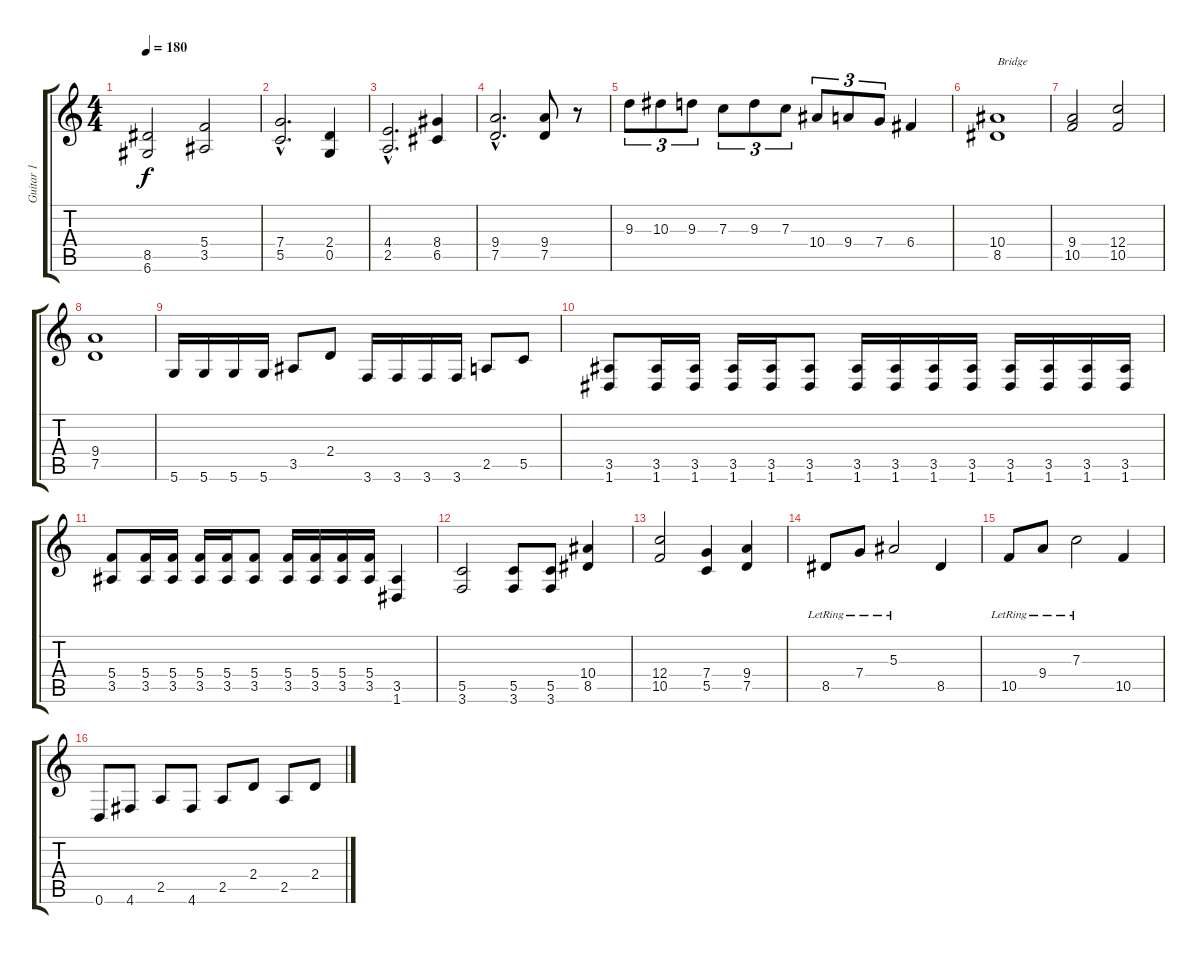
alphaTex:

\track ("Guitar 1" "Guitar 1") {instrument acousticguitarnylon}
\staff {score tabs}
\tuning (D4 A3 F3 C3 G2 D2) {hide}
\ts (4 4)
\tempo 180
\clef g2
\ks c
(8.5 6.6).2{dy f} (5.4 3.5).2 |
(7.4{hac} 5.5{hac}).2{d} (2.4 0.5).4 |
(4.4{hac} 2.5{hac}).2{d} (8.4 6.5).4 |
(9.4{hac} 7.5{hac}).2{d} (9.4 7.5).8 r.8 |
9.3.8{tu (3 2)} 10.3.8{tu (3 2)} 9.3.8{tu (3 2)} 7.3.8{tu (3 2)} 9.3.8{tu (3 2)} 7.3.8{tu (3 2)} 10.4.8{tu (3 2)} 9.4.8{tu (3 2)} 7.4.8{tu (3 2)} 6.4.4 |
(10.4 8.5).1{txt "Bridge"} |
(9.4 10.5).2 (12.4 10.5).2 |
(9.4 7.5).1 |
5.6.16 5.6.16 5.6.16 5.6.16 3.5.8 2.4.8 3.6.16 3.6.16 3.6.16 3.6.16 2.5.8 5.5.8 |
(3.5 1.6).8 (3.5 1.6).16 (3.5 1.6).16 (3.5 1.6).16 (3.5 1.6).16 (3.5 1.6).8 (3.5 1.6).16 (3.5 1.6).16 (3.5 1.6).16 (3.5 1.6).16 (3.5 1.6).16 (3.5 1.6).16 (3.5 1.6).16 (3.5 1.6).16 |
(5.4 3.5).8 (5.4 3.5).16 (5.4 3.5).16 (5.4 3.5).16 (5.4 3.5).16 (5.4 3.5).8 (5.4 3.5).16 (5.4 3.5).16 (5.4 3.5).16 (5.4 3.5).16 (3.5 1.6).4 |
(5.5 3.6).2 (5.5 3.6).8 (5.5 3.6).8 (10.4 8.5).4 |
(12.4 10.5).2 (7.4 5.5).4 (9.4 7.5).4 |
8.5{lr}.8 7.4{lr}.8 5.3{lr}.2 8.5.4 |
10.5{lr}.8 9.4{lr}.8 7.3{lr}.2 10.5.4 |
0.6.8 4.6.8 2.5.8 4.6.8 2.5.8 2.4.8 2.5.8 2.4.8
